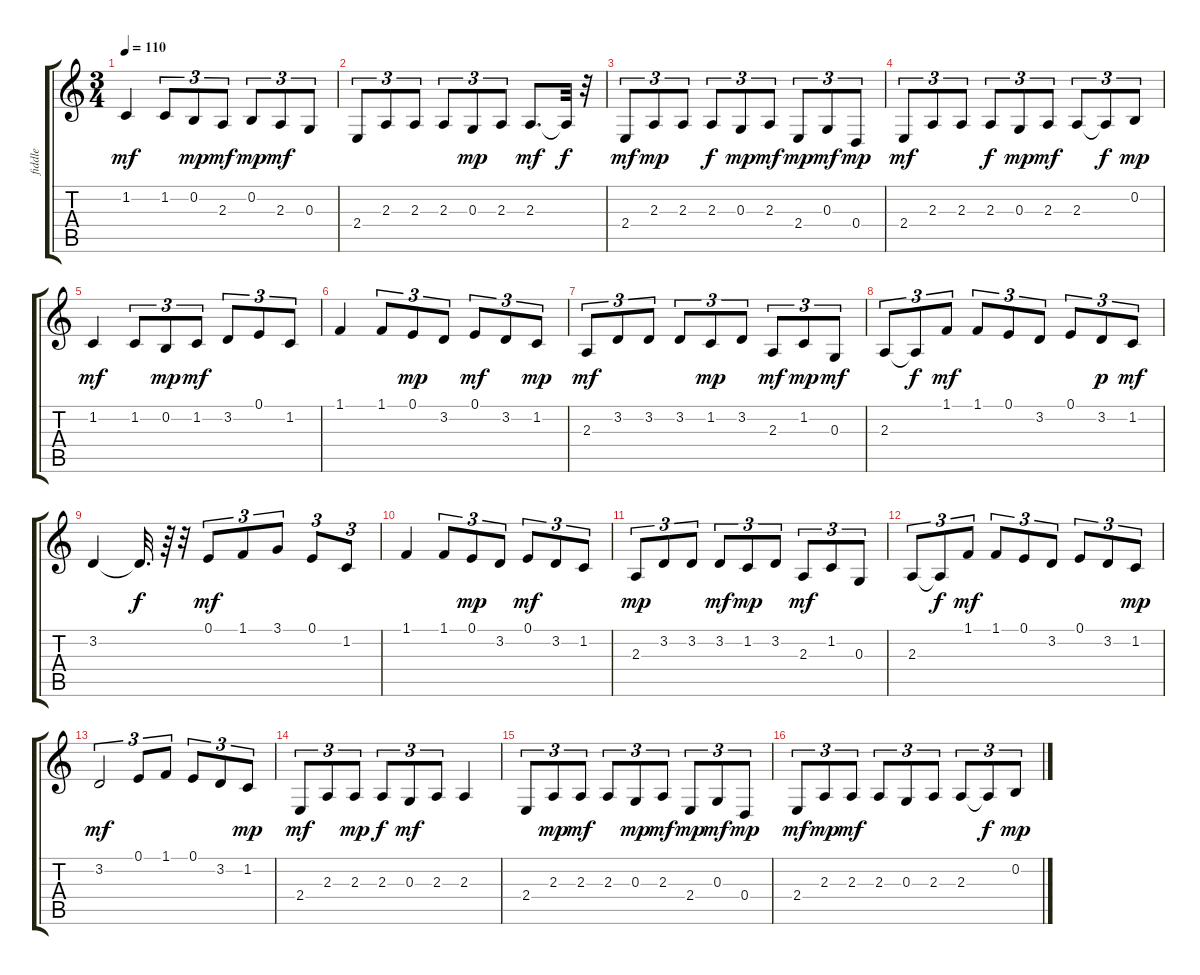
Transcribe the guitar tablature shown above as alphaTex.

\track ("fiddle" "fiddle") {instrument tenorsax}
\staff {score tabs}
\tuning (E4 B3 G3 D3 A2 E2) {hide}
\ts (3 4)
\tempo 110
\clef g2
\ks c
1.2.4{dy mf} 1.2.8{tu (3 2)} 0.2.8{tu (3 2) dy mp} 2.3.8{tu (3 2) dy mf} 0.2.8{tu (3 2) dy mp} 2.3.8{tu (3 2) dy mf} 0.3.8{tu (3 2)} |
2.4.8{tu (3 2)} 2.3.8{tu (3 2)} 2.3.8{tu (3 2)} 2.3.8{tu (3 2)} 0.3.8{tu (3 2) dy mp} 2.3.8{tu (3 2)} 2.3.8{d dy mf} 2.3{t}.32{dy f} r.32 |
2.4.8{tu (3 2) dy mf} 2.3.8{tu (3 2) dy mp} 2.3.8{tu (3 2)} 2.3.8{tu (3 2) dy f} 0.3.8{tu (3 2) dy mp} 2.3.8{tu (3 2) dy mf} 2.4.8{tu (3 2) dy mp} 0.3.8{tu (3 2) dy mf} 0.4.8{tu (3 2) dy mp} |
2.4.8{tu (3 2) dy mf} 2.3.8{tu (3 2)} 2.3.8{tu (3 2)} 2.3.8{tu (3 2) dy f} 0.3.8{tu (3 2) dy mp} 2.3.8{tu (3 2) dy mf} 2.3.8{tu (3 2)} 2.3{t}.8{tu (3 2) dy f} 0.2.8{tu (3 2) dy mp} |
1.2.4{dy mf} 1.2.8{tu (3 2)} 0.2.8{tu (3 2) dy mp} 1.2.8{tu (3 2) dy mf} 3.2.8{tu (3 2)} 0.1.8{tu (3 2)} 1.2.8{tu (3 2)} |
1.1.4 1.1.8{tu (3 2)} 0.1.8{tu (3 2) dy mp} 3.2.8{tu (3 2)} 0.1.8{tu (3 2) dy mf} 3.2.8{tu (3 2)} 1.2.8{tu (3 2) dy mp} |
2.3.8{tu (3 2) dy mf} 3.2.8{tu (3 2)} 3.2.8{tu (3 2)} 3.2.8{tu (3 2)} 1.2.8{tu (3 2) dy mp} 3.2.8{tu (3 2)} 2.3.8{tu (3 2) dy mf} 1.2.8{tu (3 2) dy mp} 0.3.8{tu (3 2) dy mf} |
2.3.8{tu (3 2)} 2.3{t}.8{tu (3 2) dy f} 1.1.8{tu (3 2) dy mf} 1.1.8{tu (3 2)} 0.1.8{tu (3 2)} 3.2.8{tu (3 2)} 0.1.8{tu (3 2)} 3.2.8{tu (3 2) dy p} 1.2.8{tu (3 2) dy mf} |
3.2.4 3.2{t}.32{d dy f} r.64 r.32 0.1.8{tu (3 2) dy mf} 1.1.8{tu (3 2)} 3.1.8{tu (3 2)} 0.1.8{tu (3 2)} 1.2.8{tu (3 2)} |
1.1.4 1.1.8{tu (3 2)} 0.1.8{tu (3 2) dy mp} 3.2.8{tu (3 2)} 0.1.8{tu (3 2) dy mf} 3.2.8{tu (3 2)} 1.2.8{tu (3 2)} |
2.3.8{tu (3 2) dy mp} 3.2.8{tu (3 2)} 3.2.8{tu (3 2)} 3.2.8{tu (3 2) dy mf} 1.2.8{tu (3 2) dy mp} 3.2.8{tu (3 2)} 2.3.8{tu (3 2) dy mf} 1.2.8{tu (3 2)} 0.3.8{tu (3 2)} |
2.3.8{tu (3 2)} 2.3{t}.8{tu (3 2) dy f} 1.1.8{tu (3 2) dy mf} 1.1.8{tu (3 2)} 0.1.8{tu (3 2)} 3.2.8{tu (3 2)} 0.1.8{tu (3 2)} 3.2.8{tu (3 2)} 1.2.8{tu (3 2) dy mp} |
3.2.2{tu (3 2) dy mf} 0.1.8{tu (3 2)} 1.1.8{tu (3 2)} 0.1.8{tu (3 2)} 3.2.8{tu (3 2)} 1.2.8{tu (3 2) dy mp} |
2.4.8{tu (3 2) dy mf volume 14} 2.3.8{tu (3 2)} 2.3.8{tu (3 2) dy mp} 2.3.8{tu (3 2) dy f} 0.3.8{tu (3 2) dy mf} 2.3.8{tu (3 2)} 2.3.4 |
2.4.8{tu (3 2)} 2.3.8{tu (3 2) dy mp} 2.3.8{tu (3 2) dy mf} 2.3.8{tu (3 2)} 0.3.8{tu (3 2) dy mp} 2.3.8{tu (3 2) dy mf} 2.4.8{tu (3 2) dy mp} 0.3.8{tu (3 2) dy mf} 0.4.8{tu (3 2) dy mp} |
2.4.8{tu (3 2) dy mf} 2.3.8{tu (3 2) dy mp} 2.3.8{tu (3 2) dy mf} 2.3.8{tu (3 2)} 0.3.8{tu (3 2)} 2.3.8{tu (3 2)} 2.3.8{tu (3 2)} 2.3{t}.8{tu (3 2) dy f} 0.2.8{tu (3 2) dy mp}
